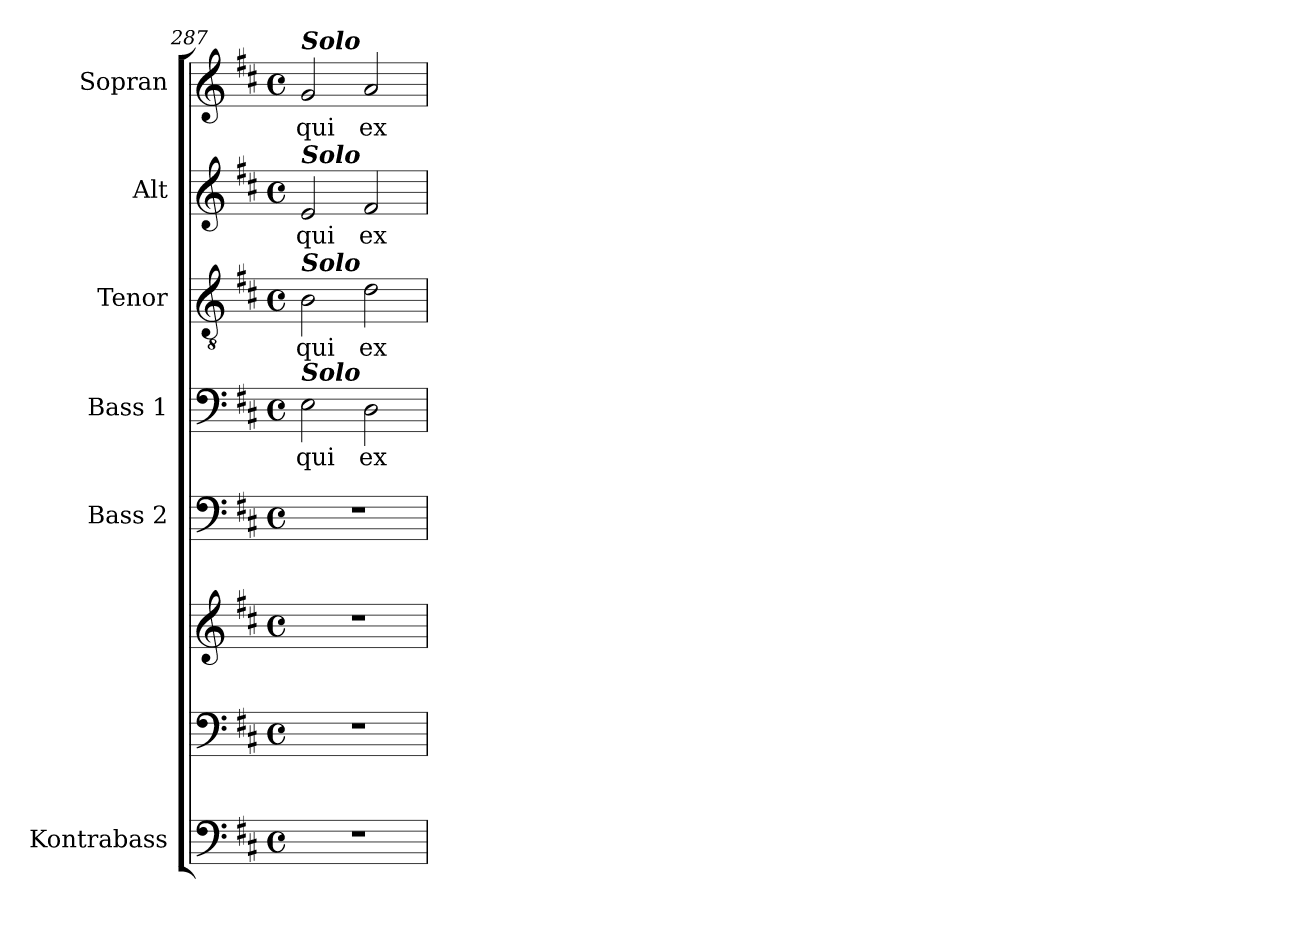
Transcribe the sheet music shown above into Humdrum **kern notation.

**kern	**kern	**kern	**kern	**kern	**text	**kern	**text	**kern	**text	**kern	**text
*part7	*part6	*part6	*part5	*part4	*part4	*part3	*part3	*part2	*part2	*part1	*part1
*staff8	*staff7	*staff6	*staff5	*staff4	*staff4	*staff3	*staff3	*staff2	*staff2	*staff1	*staff1
*I"Kontrabass	*	*	*I"Bass 2	*I"Bass 1	*	*I"Tenor	*	*I"Alt	*	*I"Sopran	*
*I'Kb.	*	*	*I'B. 2	*I'B. 1	*	*I'T.	*	*I'A.	*	*I'S.	*
*clefF4	*clefF4	*clefG2	*clefF4	*clefF4	*	*clefGv2	*	*clefG2	*	*clefG2	*
*ITrd7c12	*	*	*	*	*	*	*	*	*	*	*
*k[f#c#]	*k[f#c#]	*k[f#c#]	*k[f#c#]	*k[f#c#]	*	*k[f#c#]	*	*k[f#c#]	*	*k[f#c#]	*
*D:	*D:	*D:	*D:	*D:	*	*D:	*	*D:	*	*D:	*
*M4/4	*M4/4	*M4/4	*M4/4	*M4/4	*	*M4/4	*	*M4/4	*	*M4/4	*
*met(c)	*met(c)	*met(c)	*met(c)	*met(c)	*	*met(c)	*	*met(c)	*	*met(c)	*
=287	=287	=287	=287	=287	=287	=287	=287	=287	=287	=287	=287
!	!	!	!	!	!	!	!	!	!	!LO:TX:a:Bi:t=Solo	!
!	!	!	!	!	!	!	!	!LO:TX:a:Bi:t=Solo	!	!	!
!	!	!	!	!	!	!LO:TX:a:Bi:t=Solo	!	!	!	!	!
!	!	!	!	!LO:TX:a:Bi:t=Solo	!	!	!	!	!	!	!
!	!	!	!	!	!LO:LY:b	!	!LO:LY:b	!	!LO:LY:b	!	!LO:LY:b
1r	1r	1r	1r	2E\	qui	2B\	qui	2e/	qui	2g/	qui
!	!	!	!	!	!LO:LY:b	!	!LO:LY:b	!	!LO:LY:b	!	!LO:LY:b
.	.	.	.	2D\	ex	2d\	ex	2f#/	ex	2a/	ex
=	=	=	=	=	=	=	=	=	=	=	=
*-	*-	*-	*-	*-	*-	*-	*-	*-	*-	*-	*-
